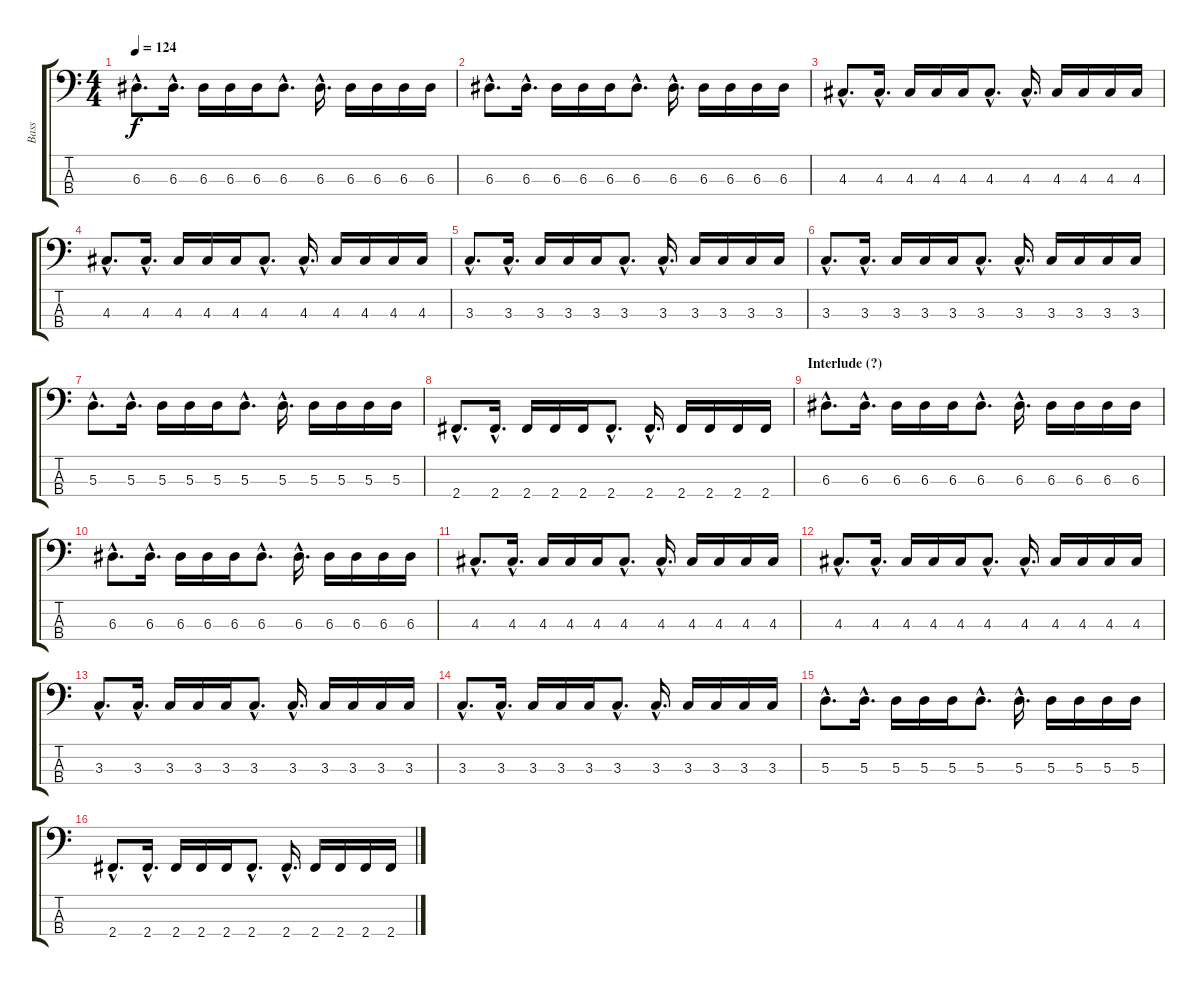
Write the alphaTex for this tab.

\track ("Bass" "Bass") {instrument electricbassfinger}
\staff {score tabs}
\tuning (G2 D2 A1 E1) {hide}
\ts (4 4)
\tempo 124
\clef f4
\ks c
6.3{hac}.8{d dy f} 6.3{hac}.16{d} 6.3.16 6.3.16 6.3.16 6.3{hac}.8{d} 6.3{hac}.16{d} 6.3.16 6.3.16 6.3.16 6.3.16 |
6.3{hac}.8{d} 6.3{hac}.16{d} 6.3.16 6.3.16 6.3.16 6.3{hac}.8{d} 6.3{hac}.16{d} 6.3.16 6.3.16 6.3.16 6.3.16 |
4.3{hac}.8{d} 4.3{hac}.16{d} 4.3.16 4.3.16 4.3.16 4.3{hac}.8{d} 4.3{hac}.16{d} 4.3.16 4.3.16 4.3.16 4.3.16 |
4.3{hac}.8{d} 4.3{hac}.16{d} 4.3.16 4.3.16 4.3.16 4.3{hac}.8{d} 4.3{hac}.16{d} 4.3.16 4.3.16 4.3.16 4.3.16 |
3.3{hac}.8{d} 3.3{hac}.16{d} 3.3.16 3.3.16 3.3.16 3.3{hac}.8{d} 3.3{hac}.16{d} 3.3.16 3.3.16 3.3.16 3.3.16 |
3.3{hac}.8{d} 3.3{hac}.16{d} 3.3.16 3.3.16 3.3.16 3.3{hac}.8{d} 3.3{hac}.16{d} 3.3.16 3.3.16 3.3.16 3.3.16 |
5.3{hac}.8{d} 5.3{hac}.16{d} 5.3.16 5.3.16 5.3.16 5.3{hac}.8{d} 5.3{hac}.16{d} 5.3.16 5.3.16 5.3.16 5.3.16 |
2.4{hac}.8{d} 2.4{hac}.16{d} 2.4.16 2.4.16 2.4.16 2.4{hac}.8{d} 2.4{hac}.16{d} 2.4.16 2.4.16 2.4.16 2.4.16 |
\section ("" "Interlude (?)")
6.3{hac}.8{d} 6.3{hac}.16{d} 6.3.16 6.3.16 6.3.16 6.3{hac}.8{d} 6.3{hac}.16{d} 6.3.16 6.3.16 6.3.16 6.3.16 |
6.3{hac}.8{d} 6.3{hac}.16{d} 6.3.16 6.3.16 6.3.16 6.3{hac}.8{d} 6.3{hac}.16{d} 6.3.16 6.3.16 6.3.16 6.3.16 |
4.3{hac}.8{d} 4.3{hac}.16{d} 4.3.16 4.3.16 4.3.16 4.3{hac}.8{d} 4.3{hac}.16{d} 4.3.16 4.3.16 4.3.16 4.3.16 |
4.3{hac}.8{d} 4.3{hac}.16{d} 4.3.16 4.3.16 4.3.16 4.3{hac}.8{d} 4.3{hac}.16{d} 4.3.16 4.3.16 4.3.16 4.3.16 |
3.3{hac}.8{d} 3.3{hac}.16{d} 3.3.16 3.3.16 3.3.16 3.3{hac}.8{d} 3.3{hac}.16{d} 3.3.16 3.3.16 3.3.16 3.3.16 |
3.3{hac}.8{d} 3.3{hac}.16{d} 3.3.16 3.3.16 3.3.16 3.3{hac}.8{d} 3.3{hac}.16{d} 3.3.16 3.3.16 3.3.16 3.3.16 |
5.3{hac}.8{d} 5.3{hac}.16{d} 5.3.16 5.3.16 5.3.16 5.3{hac}.8{d} 5.3{hac}.16{d} 5.3.16 5.3.16 5.3.16 5.3.16 |
2.4{hac}.8{d} 2.4{hac}.16{d} 2.4.16 2.4.16 2.4.16 2.4{hac}.8{d} 2.4{hac}.16{d} 2.4.16 2.4.16 2.4.16 2.4.16
